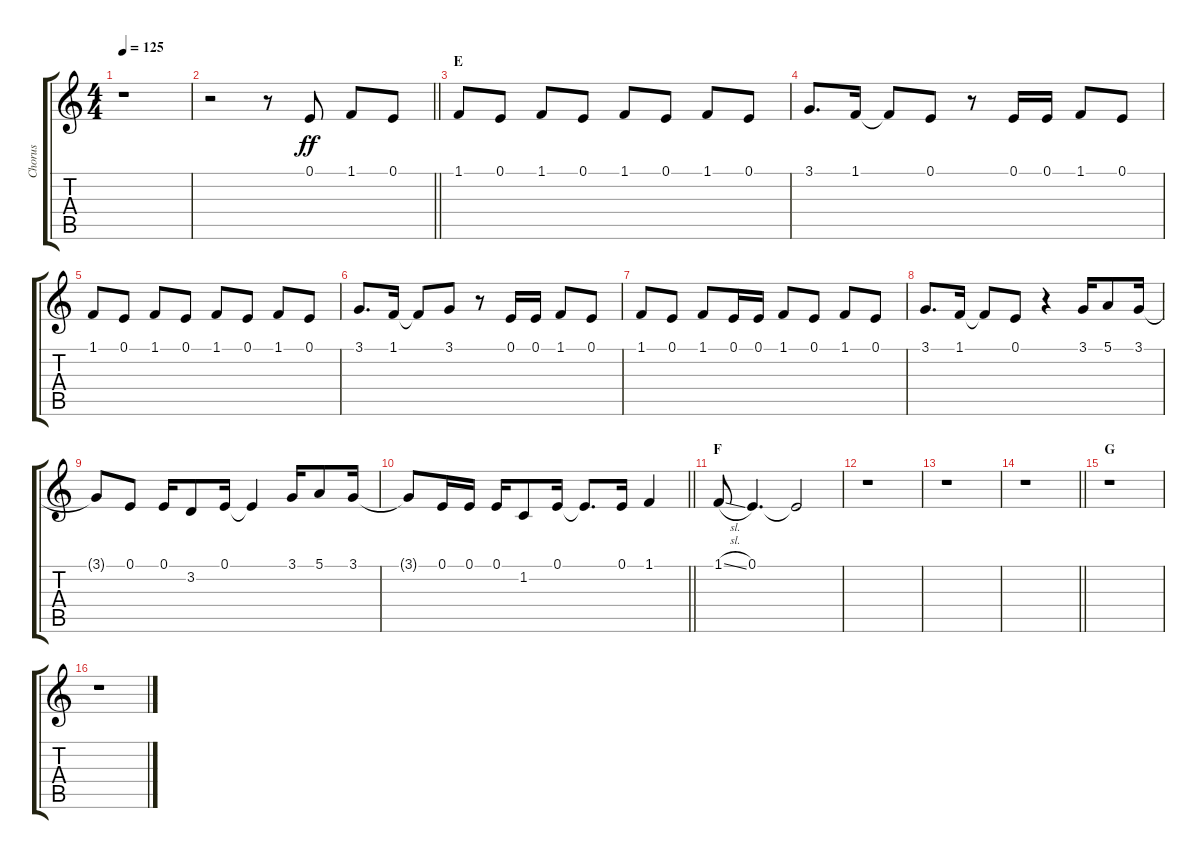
\track ("Chorus" "Chorus") {instrument voiceoohs}
\staff {score tabs}
\tuning (E4 B3 G3 D3 A2 E2) {hide}
\ts (4 4)
\tempo 125
\clef g2
\ks c
r.1{dy ff} |
\barLineRight lightlight
r.2 r.8 0.1.8 1.1.8 0.1.8 |
\section ("" "E")
1.1.8 0.1.8 1.1.8 0.1.8 1.1.8 0.1.8 1.1.8 0.1.8 |
3.1.8{d} 1.1.16 1.1{t}.8 0.1.8 r.8 0.1.16 0.1.16 1.1.8 0.1.8 |
1.1.8 0.1.8 1.1.8 0.1.8 1.1.8 0.1.8 1.1.8 0.1.8 |
3.1.8{d} 1.1.16 1.1{t}.8 3.1.8 r.8 0.1.16 0.1.16 1.1.8 0.1.8 |
1.1.8 0.1.8 1.1.8 0.1.16 0.1.16 1.1.8 0.1.8 1.1.8 0.1.8 |
3.1.8{d} 1.1.16 1.1{t}.8 0.1.8 r.4 3.1.16 5.1.8 3.1.16 |
3.1{t}.8 0.1.8 0.1.16 3.2.8 0.1.16 0.1{t}.4 3.1.16 5.1.8 3.1.16 |
\barLineRight lightlight
3.1{t}.8 0.1.16 0.1.16 0.1.16 1.2.8 0.1.16 0.1{t}.8{d} 0.1.16 1.1.4 |
\section ("" "F")
1.1{sl}.8 0.1.4{d} 0.1{t}.2 |
r.1 |
r.1 |
\barLineRight lightlight
r.1 |
\section ("" "G")
r.1 |
r.1
